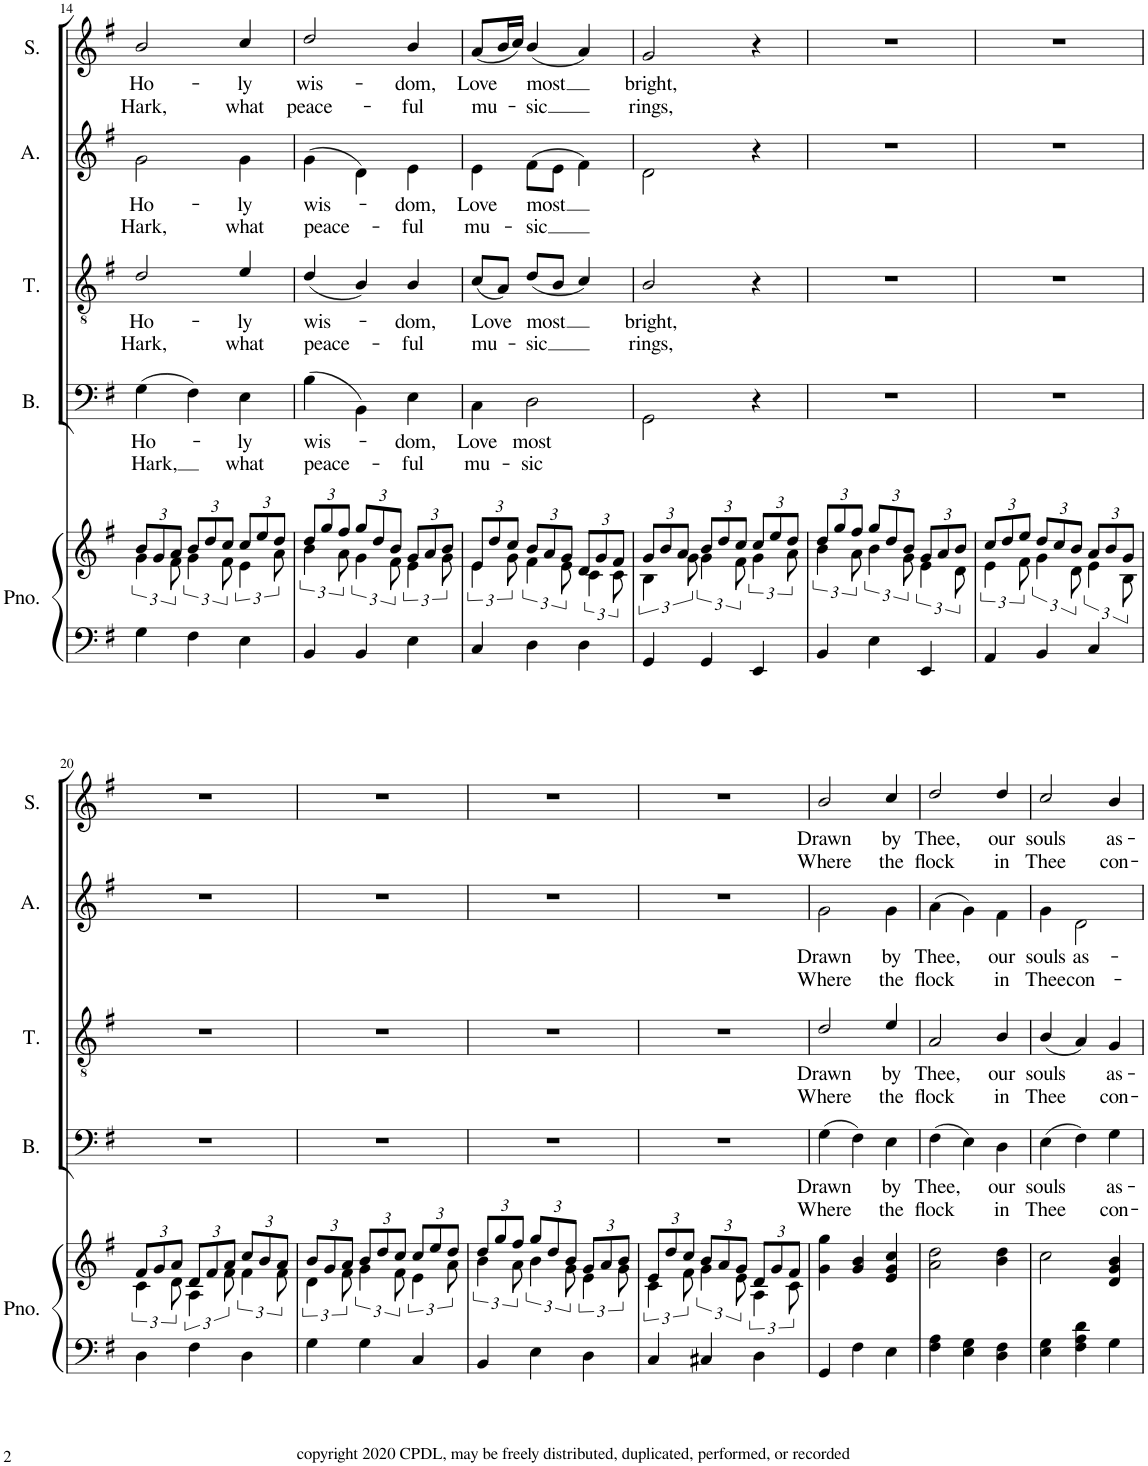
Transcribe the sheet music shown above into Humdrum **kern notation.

**kern	**kern	**kern	**text	**text	**kern	**text	**text	**kern	**text	**text	**kern	**text	**text
*part5	*part5	*part4	*part4	*part4	*part3	*part3	*part3	*part2	*part2	*part2	*part1	*part1	*part1
*staff6	*staff5	*staff4	*staff4	*staff4	*staff3	*staff3	*staff3	*staff2	*staff2	*staff2	*staff1	*staff1	*staff1
*I"Piano	*	*I"Bass	*	*	*I"Tenor	*	*	*I"Alto	*	*	*I"Soprano	*	*
*I'Pno.	*	*I'B.	*	*	*I'T.	*	*	*I'A.	*	*	*I'S.	*	*
!!LO:PB:g=z
*clefF4	*clefG2	*clefF4	*	*	*clefGv2	*	*	*clefG2	*	*	*clefG2	*	*
*k[f#]	*k[f#]	*k[f#]	*	*	*k[f#]	*	*	*k[f#]	*	*	*k[f#]	*	*
*G:	*G:	*G:	*	*	*G:	*	*	*G:	*	*	*G:	*	*
*M3/4	*M3/4	*M3/4	*	*	*M3/4	*	*	*M3/4	*	*	*M3/4	*	*
=14	=14	=14	=14	=14	=14	=14	=14	=14	=14	=14	=14	=14	=14
*	*^	*	*	*	*	*	*	*	*	*	*	*	*
*	*	*Xbrackettup	*	*	*	*	*	*	*	*	*	*	*	*
!	!	!	!	!LO:LY:b	!LO:LY:b	!	!LO:LY:b	!LO:LY:b	!	!LO:LY:b	!LO:LY:b	!	!LO:LY:b	!LO:LY:b
4G\	6g\	12b/L	(4G\	Ho-	Hark,	2d/	Ho-	Hark,	2g\	Ho-	Hark,	2b/	Ho-	Hark,
.	.	12g/	.	.	.	.	.	.	.	.	.	.	.	.
.	12f#\	12a/J	.	.	.	.	.	.	.	.	.	.	.	.
*	*brackettup	*Xbrackettup	*	*	*	*	*	*	*	*	*	*	*	*
4F#\	6g\	12b/L	4F#\)	.	.	.	.	.	.	.	.	.	.	.
.	.	12dd/	.	.	.	.	.	.	.	.	.	.	.	.
.	12f#\	12cc/J	.	.	.	.	.	.	.	.	.	.	.	.
*	*brackettup	*Xbrackettup	*	*	*	*	*	*	*	*	*	*	*	*
!	!	!	!	!LO:LY:b	!LO:LY:b	!	!LO:LY:b	!LO:LY:b	!	!LO:LY:b	!LO:LY:b	!	!LO:LY:b	!LO:LY:b
4E\	6e\	12cc/L	4E\	-ly	what	4e/	-ly	what	4g\	-ly	what	4cc/	-ly	what
.	.	12ee/	.	.	.	.	.	.	.	.	.	.	.	.
.	12a\	12dd/J	.	.	.	.	.	.	.	.	.	.	.	.
=15	=15	=15	=15	=15	=15	=15	=15	=15	=15	=15	=15	=15	=15	=15
*	*brackettup	*Xbrackettup	*	*	*	*	*	*	*	*	*	*	*	*
!	!	!	!	!LO:LY:b	!LO:LY:b	!	!LO:LY:b	!LO:LY:b	!	!LO:LY:b	!LO:LY:b	!	!LO:LY:b	!LO:LY:b
4BB/	6b\	12dd/L	(4B\	wis-	peace-	(4d/	wis-	peace-	(4g\	wis-	peace-	2dd/	wis-	peace-
.	.	12gg/	.	.	.	.	.	.	.	.	.	.	.	.
.	12a\	12ff#/J	.	.	.	.	.	.	.	.	.	.	.	.
*	*brackettup	*Xbrackettup	*	*	*	*	*	*	*	*	*	*	*	*
4BB/	6g\	12gg/L	4BB\)	.	.	4B/)	.	.	4d\)	.	.	.	.	.
.	.	12dd/	.	.	.	.	.	.	.	.	.	.	.	.
.	12f#\	12b/J	.	.	.	.	.	.	.	.	.	.	.	.
*	*brackettup	*Xbrackettup	*	*	*	*	*	*	*	*	*	*	*	*
!	!	!	!	!LO:LY:b	!LO:LY:b	!	!LO:LY:b	!LO:LY:b	!	!LO:LY:b	!LO:LY:b	!	!LO:LY:b	!LO:LY:b
4E\	6e\	12g/L	4E\	-dom,	-ful	4B/	-dom,	-ful	4e\	-dom,	-ful	4b/	-dom,	-ful
.	.	12a/	.	.	.	.	.	.	.	.	.	.	.	.
.	12g\	12b/J	.	.	.	.	.	.	.	.	.	.	.	.
=16	=16	=16	=16	=16	=16	=16	=16	=16	=16	=16	=16	=16	=16	=16
*	*brackettup	*Xbrackettup	*	*	*	*	*	*	*	*	*	*	*	*
!	!	!	!	!LO:LY:b	!LO:LY:b	!	!LO:LY:b	!LO:LY:b	!	!LO:LY:b	!LO:LY:b	!	!LO:LY:b	!LO:LY:b
4C/	6e\	12e/L	4C\	Love	mu-	(8c/L	Love	mu-	4e\	Love	mu-	(8a/L	Love	mu-
.	.	12dd/	.	.	.	.	.	.	.	.	.	.	.	.
.	.	.	.	.	.	8A/J)	.	.	.	.	.	16b/L	.	.
.	12g\	12cc/J	.	.	.	.	.	.	.	.	.	.	.	.
.	.	.	.	.	.	.	.	.	.	.	.	16cc/JJ)	.	.
*	*brackettup	*Xbrackettup	*	*	*	*	*	*	*	*	*	*	*	*
!	!	!	!	!LO:LY:b	!LO:LY:b	!	!LO:LY:b	!LO:LY:b	!	!LO:LY:b	!LO:LY:b	!	!LO:LY:b	!LO:LY:b
4D\	6f#\	12b/L	2D\	most	-sic	(8d/L	most	-sic	(8f#\L	most	-sic	(4b/	most	-sic
.	.	12a/	.	.	.	.	.	.	.	.	.	.	.	.
.	.	.	.	.	.	8B/J	.	.	8e\J	.	.	.	.	.
.	12e\	12g/J	.	.	.	.	.	.	.	.	.	.	.	.
*	*brackettup	*Xbrackettup	*	*	*	*	*	*	*	*	*	*	*	*
4D\	6c\	12d/L	.	.	.	4c/)	.	.	4f#\)	.	.	4a/)	.	.
.	.	12g/	.	.	.	.	.	.	.	.	.	.	.	.
.	12c\	12f#/J	.	.	.	.	.	.	.	.	.	.	.	.
=17	=17	=17	=17	=17	=17	=17	=17	=17	=17	=17	=17	=17	=17	=17
*	*brackettup	*Xbrackettup	*	*	*	*	*	*	*	*	*	*	*	*
!	!	!	!	!	!	!	!LO:LY:b	!LO:LY:b	!	!	!	!	!LO:LY:b	!LO:LY:b
4GG/	6B\	12g/L	2GG\	.	.	2B/	bright,	rings,	2d\	.	.	2g/	bright,	rings,
.	.	12b/	.	.	.	.	.	.	.	.	.	.	.	.
.	12g\	12a/J	.	.	.	.	.	.	.	.	.	.	.	.
*	*brackettup	*Xbrackettup	*	*	*	*	*	*	*	*	*	*	*	*
4GG/	6g\	12b/L	.	.	.	.	.	.	.	.	.	.	.	.
.	.	12dd/	.	.	.	.	.	.	.	.	.	.	.	.
.	12f#\	12cc/J	.	.	.	.	.	.	.	.	.	.	.	.
*	*brackettup	*Xbrackettup	*	*	*	*	*	*	*	*	*	*	*	*
4EE/	6g\	12cc/L	4r	.	.	4r	.	.	4r	.	.	4r	.	.
.	.	12ee/	.	.	.	.	.	.	.	.	.	.	.	.
.	12a\	12dd/J	.	.	.	.	.	.	.	.	.	.	.	.
=18	=18	=18	=18	=18	=18	=18	=18	=18	=18	=18	=18	=18	=18	=18
*	*brackettup	*Xbrackettup	*	*	*	*	*	*	*	*	*	*	*	*
4BB/	6b\	12dd/L	2.r	.	.	2.r	.	.	2.r	.	.	2.r	.	.
.	.	12gg/	.	.	.	.	.	.	.	.	.	.	.	.
.	12a\	12ff#/J	.	.	.	.	.	.	.	.	.	.	.	.
*	*brackettup	*Xbrackettup	*	*	*	*	*	*	*	*	*	*	*	*
4E\	6b\	12gg/L	.	.	.	.	.	.	.	.	.	.	.	.
.	.	12dd/	.	.	.	.	.	.	.	.	.	.	.	.
.	12g\	12b/J	.	.	.	.	.	.	.	.	.	.	.	.
*	*brackettup	*Xbrackettup	*	*	*	*	*	*	*	*	*	*	*	*
4EE/	6e\	12g/L	.	.	.	.	.	.	.	.	.	.	.	.
.	.	12a/	.	.	.	.	.	.	.	.	.	.	.	.
.	12d\	12b/J	.	.	.	.	.	.	.	.	.	.	.	.
=19	=19	=19	=19	=19	=19	=19	=19	=19	=19	=19	=19	=19	=19	=19
*	*brackettup	*Xbrackettup	*	*	*	*	*	*	*	*	*	*	*	*
4AA/	6e\	12cc/L	2.r	.	.	2.r	.	.	2.r	.	.	2.r	.	.
.	.	12dd/	.	.	.	.	.	.	.	.	.	.	.	.
.	12f#\	12ee/J	.	.	.	.	.	.	.	.	.	.	.	.
*	*brackettup	*Xbrackettup	*	*	*	*	*	*	*	*	*	*	*	*
4BB/	6g\	12dd/L	.	.	.	.	.	.	.	.	.	.	.	.
.	.	12cc/	.	.	.	.	.	.	.	.	.	.	.	.
.	12d\	12b/J	.	.	.	.	.	.	.	.	.	.	.	.
*	*brackettup	*Xbrackettup	*	*	*	*	*	*	*	*	*	*	*	*
4C/	6e\	12a/L	.	.	.	.	.	.	.	.	.	.	.	.
.	.	12b/	.	.	.	.	.	.	.	.	.	.	.	.
.	12B\	12g/J	.	.	.	.	.	.	.	.	.	.	.	.
!!LO:LB:g=z
=20	=20	=20	=20	=20	=20	=20	=20	=20	=20	=20	=20	=20	=20	=20
*	*brackettup	*Xbrackettup	*	*	*	*	*	*	*	*	*	*	*	*
4D\	6c\	12f#/L	2.r	.	.	2.r	.	.	2.r	.	.	2.r	.	.
.	.	12g/	.	.	.	.	.	.	.	.	.	.	.	.
.	12d\	12a/J	.	.	.	.	.	.	.	.	.	.	.	.
*	*brackettup	*Xbrackettup	*	*	*	*	*	*	*	*	*	*	*	*
4F#\	6A\	12d/L	.	.	.	.	.	.	.	.	.	.	.	.
.	.	12f#/	.	.	.	.	.	.	.	.	.	.	.	.
.	12f#\	12a/J	.	.	.	.	.	.	.	.	.	.	.	.
*	*brackettup	*Xbrackettup	*	*	*	*	*	*	*	*	*	*	*	*
4D\	6f#\	12cc/L	.	.	.	.	.	.	.	.	.	.	.	.
.	.	12b/	.	.	.	.	.	.	.	.	.	.	.	.
.	12f#\	12a/J	.	.	.	.	.	.	.	.	.	.	.	.
=21	=21	=21	=21	=21	=21	=21	=21	=21	=21	=21	=21	=21	=21	=21
*	*brackettup	*Xbrackettup	*	*	*	*	*	*	*	*	*	*	*	*
4G\	6d\	12b/L	2.r	.	.	2.r	.	.	2.r	.	.	2.r	.	.
.	.	12g/	.	.	.	.	.	.	.	.	.	.	.	.
.	12f#\	12a/J	.	.	.	.	.	.	.	.	.	.	.	.
*	*brackettup	*Xbrackettup	*	*	*	*	*	*	*	*	*	*	*	*
4G\	6g\	12b/L	.	.	.	.	.	.	.	.	.	.	.	.
.	.	12dd/	.	.	.	.	.	.	.	.	.	.	.	.
.	12f#\	12cc/J	.	.	.	.	.	.	.	.	.	.	.	.
*	*brackettup	*Xbrackettup	*	*	*	*	*	*	*	*	*	*	*	*
4C/	6e\	12cc/L	.	.	.	.	.	.	.	.	.	.	.	.
.	.	12ee/	.	.	.	.	.	.	.	.	.	.	.	.
.	12a\	12dd/J	.	.	.	.	.	.	.	.	.	.	.	.
=22	=22	=22	=22	=22	=22	=22	=22	=22	=22	=22	=22	=22	=22	=22
*	*brackettup	*Xbrackettup	*	*	*	*	*	*	*	*	*	*	*	*
4BB/	6b\	12dd/L	2.r	.	.	2.r	.	.	2.r	.	.	2.r	.	.
.	.	12gg/	.	.	.	.	.	.	.	.	.	.	.	.
.	12a\	12ff#/J	.	.	.	.	.	.	.	.	.	.	.	.
*	*brackettup	*Xbrackettup	*	*	*	*	*	*	*	*	*	*	*	*
4E\	6b\	12gg/L	.	.	.	.	.	.	.	.	.	.	.	.
.	.	12dd/	.	.	.	.	.	.	.	.	.	.	.	.
.	12g\	12b/J	.	.	.	.	.	.	.	.	.	.	.	.
*	*brackettup	*Xbrackettup	*	*	*	*	*	*	*	*	*	*	*	*
4D\	6e\	12g/L	.	.	.	.	.	.	.	.	.	.	.	.
.	.	12a/	.	.	.	.	.	.	.	.	.	.	.	.
.	12g\	12b/J	.	.	.	.	.	.	.	.	.	.	.	.
=23	=23	=23	=23	=23	=23	=23	=23	=23	=23	=23	=23	=23	=23	=23
*	*brackettup	*Xbrackettup	*	*	*	*	*	*	*	*	*	*	*	*
4C/	6c\	12e/L	2.r	.	.	2.r	.	.	2.r	.	.	2.r	.	.
.	.	12dd/	.	.	.	.	.	.	.	.	.	.	.	.
.	12f#\	12cc/J	.	.	.	.	.	.	.	.	.	.	.	.
*	*brackettup	*Xbrackettup	*	*	*	*	*	*	*	*	*	*	*	*
4C#X/	6g\	12b/L	.	.	.	.	.	.	.	.	.	.	.	.
.	.	12a/	.	.	.	.	.	.	.	.	.	.	.	.
.	12e\	12g/J	.	.	.	.	.	.	.	.	.	.	.	.
*	*brackettup	*Xbrackettup	*	*	*	*	*	*	*	*	*	*	*	*
4D\	6A\	12d/L	.	.	.	.	.	.	.	.	.	.	.	.
.	.	12g/	.	.	.	.	.	.	.	.	.	.	.	.
.	12c\	12f#/J	.	.	.	.	.	.	.	.	.	.	.	.
=24	=24	=24	=24	=24	=24	=24	=24	=24	=24	=24	=24	=24	=24	=24
!	!	!	!	!LO:LY:b	!LO:LY:b	!	!LO:LY:b	!LO:LY:b	!	!LO:LY:b	!LO:LY:b	!	!LO:LY:b	!LO:LY:b
*	*v	*v	*	*	*	*	*	*	*	*	*	*	*	*
4GG/	4g\ 4gg\	(4G\	Drawn	Where	2d/	Drawn	Where	2g\	Drawn	Where	2b/	Drawn	Where
4F#\	4g/ 4b/	4F#\)	.	.	.	.	.	.	.	.	.	.	.
!	!	!	!LO:LY:b	!LO:LY:b	!	!LO:LY:b	!LO:LY:b	!	!LO:LY:b	!LO:LY:b	!	!LO:LY:b	!LO:LY:b
4E\	4e/ 4g/ 4cc/	4E\	by	the	4e/	by	the	4g\	by	the	4cc/	by	the
=25	=25	=25	=25	=25	=25	=25	=25	=25	=25	=25	=25	=25	=25
!	!	!	!LO:LY:b	!LO:LY:b	!	!LO:LY:b	!LO:LY:b	!	!LO:LY:b	!LO:LY:b	!	!LO:LY:b	!LO:LY:b
4F#\ 4A\	2a\ 2dd\	(4F#\	Thee,	flock	2A/	Thee,	flock	(4a\	Thee,	flock	2dd/	Thee,	flock
4E\ 4G\	.	4E\)	.	.	.	.	.	4g\)	.	.	.	.	.
!	!	!	!LO:LY:b	!LO:LY:b	!	!LO:LY:b	!LO:LY:b	!	!LO:LY:b	!LO:LY:b	!	!LO:LY:b	!LO:LY:b
4D\ 4F#\	4b\ 4dd\	4D\	our	in	4B/	our	in	4f#\	our	in	4dd/	our	in
=26	=26	=26	=26	=26	=26	=26	=26	=26	=26	=26	=26	=26	=26
!	!	!	!LO:LY:b	!LO:LY:b	!	!LO:LY:b	!LO:LY:b	!	!LO:LY:b	!LO:LY:b	!	!LO:LY:b	!LO:LY:b
4E\ 4G\	2cc\	(4E\	souls	Thee	(4B/	souls	Thee	4g\	souls	Thee	2cc/	souls	Thee
!	!	!	!	!	!	!	!	!	!LO:LY:b	!LO:LY:b	!	!	!
4F#\ 4A\ 4d\	.	4F#\)	.	.	4A/)	.	.	2d\	as-	con-	.	.	.
!	!	!	!LO:LY:b	!LO:LY:b	!	!LO:LY:b	!LO:LY:b	!	!	!	!	!LO:LY:b	!LO:LY:b
4G\	4d/ 4g/ 4b/	4G\	as-	con-	4G/	as-	con-	.	.	.	4b/	as-	con-
=	=	=	=	=	=	=	=	=	=	=	=	=	=
*-	*-	*-	*-	*-	*-	*-	*-	*-	*-	*-	*-	*-	*-
